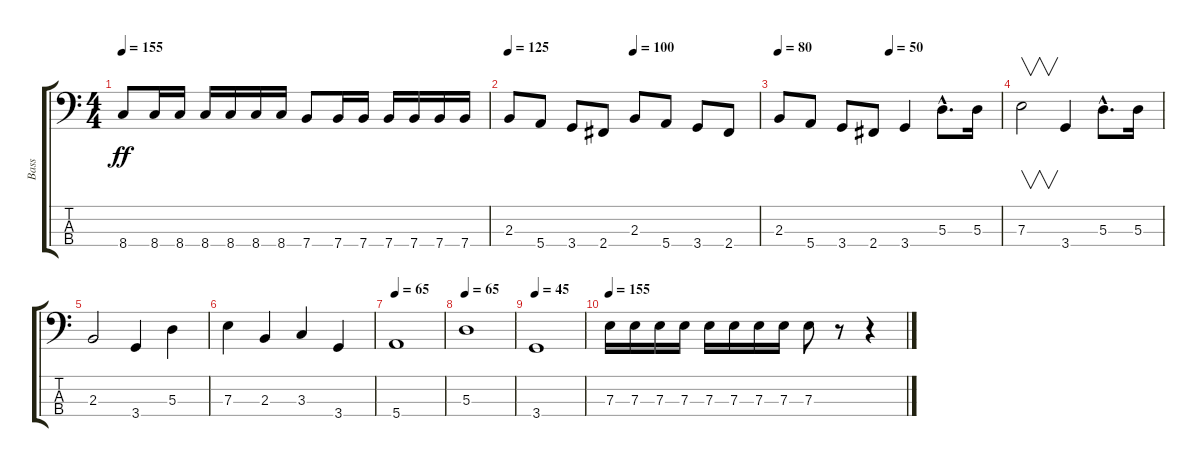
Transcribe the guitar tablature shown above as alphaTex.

\track ("Bass" "Bass") {instrument electricbassfinger}
\staff {score tabs}
\tuning (G2 D2 A1 E1) {hide}
\ts (4 4)
\tempo 155
\clef f4
\ks c
8.4.8{dy ff} 8.4.16 8.4.16 8.4.16 8.4.16 8.4.16 8.4.16 7.4.8 7.4.16 7.4.16 7.4.16 7.4.16 7.4.16 7.4.16 |
\tempo 125
\tempo (100 0.5)
2.3.8 5.4.8 3.4.8 2.4.8 2.3.8 5.4.8 3.4.8 2.4.8 |
\tempo 80
\tempo (50 0.5)
2.3.8 5.4.8 3.4.8 2.4.8 3.4.4 5.3{hac}.8{d} 5.3.16 |
7.3.2{v} 3.4.4 5.3{hac}.8{d} 5.3.16 |
2.3.2 3.4.4 5.3.4 |
7.3.4 2.3.4 3.3.4 3.4.4 |
\tempo 65
5.4.1 |
\tempo 65
5.3.1 |
\tempo 45
3.4.1 |
\tempo 155
7.3.16 7.3.16 7.3.16 7.3.16 7.3.16 7.3.16 7.3.16 7.3.16 7.3.8 r.8 r.4
